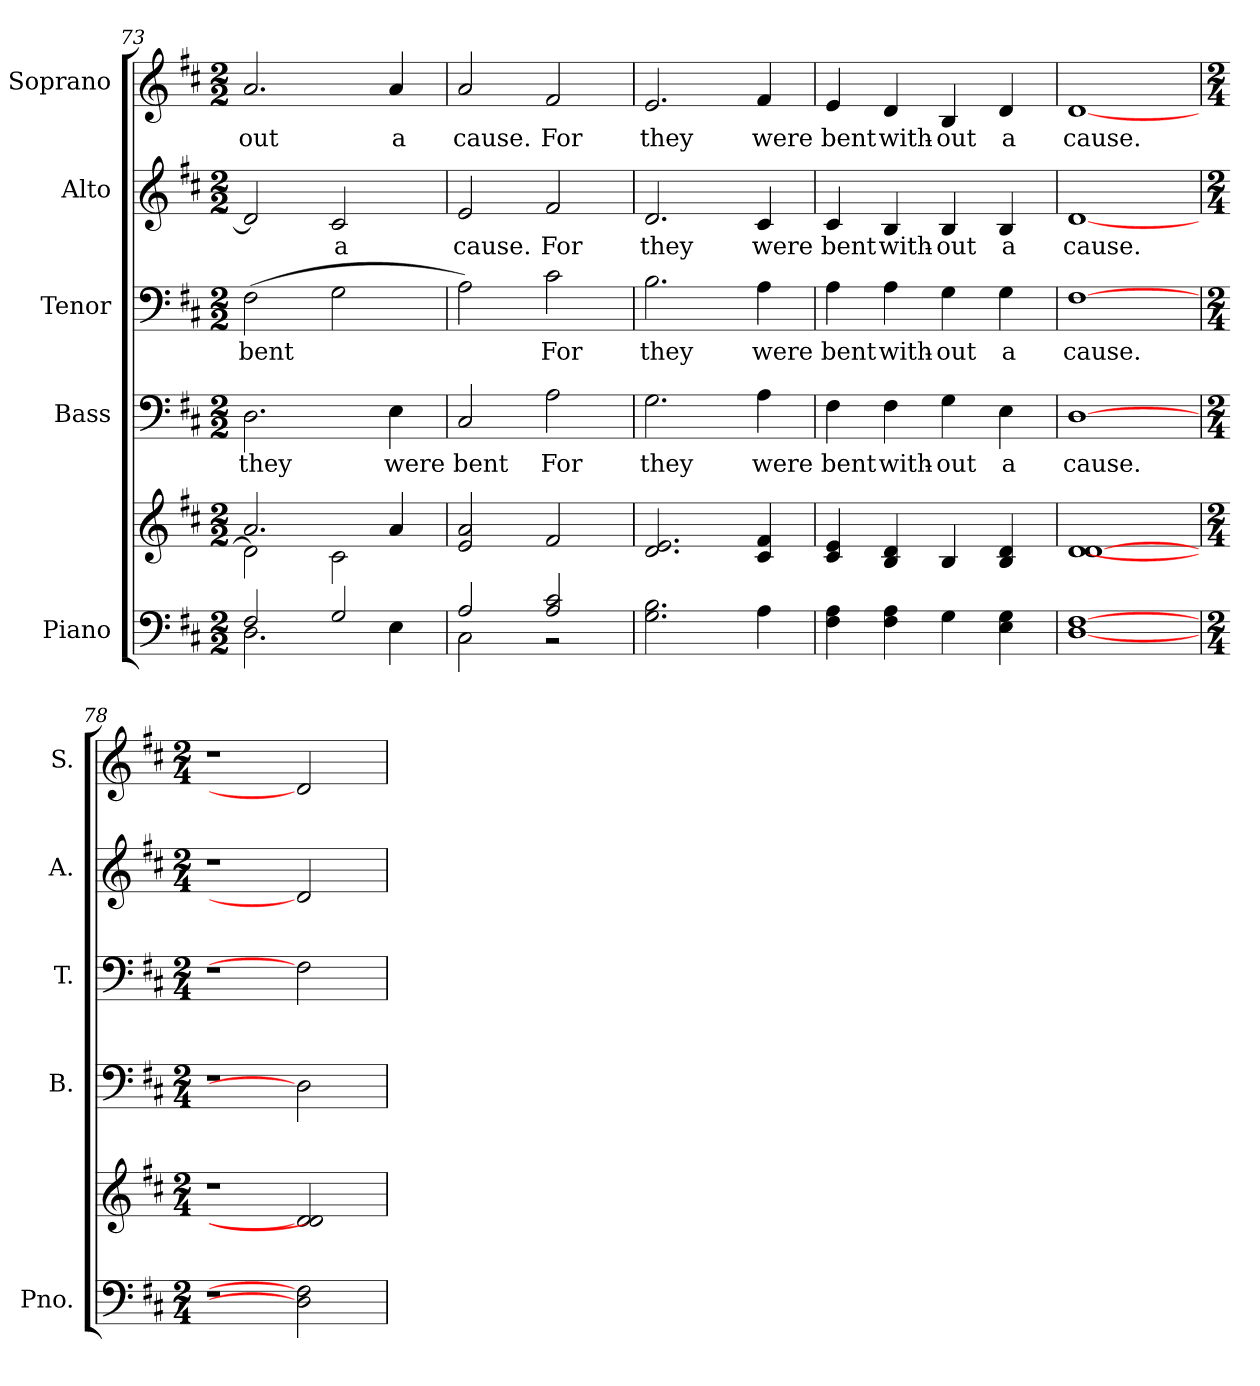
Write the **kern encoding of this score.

**kern	**kern	**kern	**text	**kern	**text	**kern	**text	**kern	**text
*part5	*part5	*part4	*part4	*part3	*part3	*part2	*part2	*part1	*part1
*staff6	*staff5	*staff4	*staff4	*staff3	*staff3	*staff2	*staff2	*staff1	*staff1
*I"Piano	*	*I"Bass	*	*I"Tenor	*	*I"Alto	*	*I"Soprano	*
*I'Pno.	*	*I'B.	*	*I'T.	*	*I'A.	*	*I'S.	*
*clefF4	*clefG2	*clefF4	*	*clefF4	*	*clefG2	*	*clefG2	*
*k[f#c#]	*k[f#c#]	*k[f#c#]	*	*k[f#c#]	*	*k[f#c#]	*	*k[f#c#]	*
*D:	*D:	*D:	*	*D:	*	*D:	*	*D:	*
*M2/2	*M2/2	*M2/2	*	*M2/2	*	*M2/2	*	*M2/2	*
=73	=73	=73	=73	=73	=73	=73	=73	=73	=73
*^	*^	*	*	*	*	*	*	*	*
!	!	!	!	!	!LO:LY:b:color=#000000	!	!	!	!	!	!
!	!	!	!	!	!	!	!LO:LY:b:color=#000000	!	!	!	!
!	!	!	!	!	!	!	!	!	!	!	!LO:LY:b:color=#000000
2F#i/	2.Di\	2.ai/	2di\]	2.Di\	they	(2F#i\	bent	2di/]	.	2.ai/	-out
!	!	!	!	!	!	!	!	!	!LO:LY:b:color=#000000	!	!
2Gi/	.	.	2c#i\	.	.	2Gi\	.	2c#i/	a	.	.
!	!	!	!	!	!LO:LY:b:color=#000000	!	!	!	!	!	!
!	!	!	!	!	!	!	!	!	!	!	!LO:LY:b:color=#000000
.	4Ei\	4ai/	.	4Ei\	were	.	.	.	.	4ai/	a
*	*	*v	*v	*	*	*	*	*	*	*	*
=74	=74	=74	=74	=74	=74	=74	=74	=74	=74	=74
!	!	!	!	!LO:LY:b:color=#000000	!	!	!	!	!	!
!	!	!	!	!	!	!	!	!LO:LY:b:color=#000000	!	!
!	!	!	!	!	!	!	!	!	!	!LO:LY:b:color=#000000
2Ai/	2C#i\	2ei/ 2ai	2C#i/	bent	2Ai\)	.	2ei/	cause.	2ai/	cause.
!	!	!	!	!LO:LY:b:color=#000000	!	!	!	!	!	!
!	!	!	!	!	!	!LO:LY:b:color=#000000	!	!	!	!
!	!	!	!	!	!	!	!	!LO:LY:b:color=#000000	!	!
!	!	!	!	!	!	!	!	!	!	!LO:LY:b:color=#000000
2Ai/ 2c#i	2r	2f#i/	2Ai\	For	2c#i\	For	2f#i/	For	2f#i/	For
*v	*v	*	*	*	*	*	*	*	*	*
=75	=75	=75	=75	=75	=75	=75	=75	=75	=75
*^	*	*	*	*	*	*	*	*	*
!	!	!	!	!LO:LY:b:color=#000000	!	!	!	!	!	!
*v	*v	*	*	*	*	*	*	*	*	*
*^	*	*	*	*	*	*	*	*	*
!	!	!	!	!	!	!LO:LY:b:color=#000000	!	!	!	!
*v	*v	*	*	*	*	*	*	*	*	*
*^	*	*	*	*	*	*	*	*	*
!	!	!	!	!	!	!	!	!LO:LY:b:color=#000000	!	!
*v	*v	*	*	*	*	*	*	*	*	*
*^	*	*	*	*	*	*	*	*	*
!	!	!	!	!	!	!	!	!	!	!LO:LY:b:color=#000000
*v	*v	*	*	*	*	*	*	*	*	*
2.Gi\ 2.Bi	2.di/ 2.ei	2.Gi\	they	2.Bi\	they	2.di/	they	2.ei/	they
!	!	!	!LO:LY:b:color=#000000	!	!	!	!	!	!
!	!	!	!	!	!LO:LY:b:color=#000000	!	!	!	!
!	!	!	!	!	!	!	!LO:LY:b:color=#000000	!	!
!	!	!	!	!	!	!	!	!	!LO:LY:b:color=#000000
4Ai\	4c#i/ 4f#i	4Ai\	were	4Ai\	were	4c#i/	were	4f#i/	were
=76	=76	=76	=76	=76	=76	=76	=76	=76	=76
!	!	!	!LO:LY:b:color=#000000	!	!	!	!	!	!
!	!	!	!	!	!LO:LY:b:color=#000000	!	!	!	!
!	!	!	!	!	!	!	!LO:LY:b:color=#000000	!	!
!	!	!	!	!	!	!	!	!	!LO:LY:b:color=#000000
4F#i\ 4Ai	4c#i/ 4ei	4F#i\	bent	4Ai\	bent	4c#i/	bent	4ei/	bent
!	!	!	!LO:LY:b:color=#000000	!	!	!	!	!	!
!	!	!	!	!	!LO:LY:b:color=#000000	!	!	!	!
!	!	!	!	!	!	!	!LO:LY:b:color=#000000	!	!
!	!	!	!	!	!	!	!	!	!LO:LY:b:color=#000000
4F#i\ 4Ai	4Bi/ 4di	4F#i\	with-	4Ai\	with-	4Bi/	with-	4di/	with-
!	!	!	!LO:LY:b:color=#000000	!	!	!	!	!	!
!	!	!	!	!	!LO:LY:b:color=#000000	!	!	!	!
!	!	!	!	!	!	!	!LO:LY:b:color=#000000	!	!
!	!	!	!	!	!	!	!	!	!LO:LY:b:color=#000000
4Gi\	4Bi/	4Gi\	-out	4Gi\	-out	4Bi/	-out	4Bi/	-out
!	!	!	!LO:LY:b:color=#000000	!	!	!	!	!	!
!	!	!	!	!	!LO:LY:b:color=#000000	!	!	!	!
!	!	!	!	!	!	!	!LO:LY:b:color=#000000	!	!
!	!	!	!	!	!	!	!	!	!LO:LY:b:color=#000000
4Ei\ 4Gi	4Bi/ 4di	4Ei\	a	4Gi\	a	4Bi/	a	4di/	a
!!LO:PB:g=z
=77	=77	=77	=77	=77	=77	=77	=77	=77	=77
!	!	!	!LO:LY:b:color=#000000	!	!	!	!	!	!
!	!	!	!	!	!LO:LY:b:color=#000000	!	!	!	!
!	!	!	!	!	!	!	!LO:LY:b:color=#000000	!	!
!	!	!	!	!	!	!	!	!	!LO:LY:b:color=#000000
[1Di [1F#i	[1di [1di	[1Di	cause.	[1F#i	cause.	[1di	cause.	[1di	cause.
=78	=78	=78	=78	=78	=78	=78	=78	=78	=78
*M2/4	*M2/4	*M2/4	*	*M2/4	*	*M2/4	*	*M2/4	*
!LO:N:vis=1	!LO:N:vis=1	!LO:N:vis=1	!	!LO:N:vis=1	!	!LO:N:vis=1	!	!LO:N:vis=1	!
2r	2r	2r	.	2r	.	2r	.	2r	.
2Di] 2F#i]	2di] 2di]	2Di]	.	2F#i]	.	2di]	.	2di]	.
=	=	=	=	=	=	=	=	=	=
*-	*-	*-	*-	*-	*-	*-	*-	*-	*-
